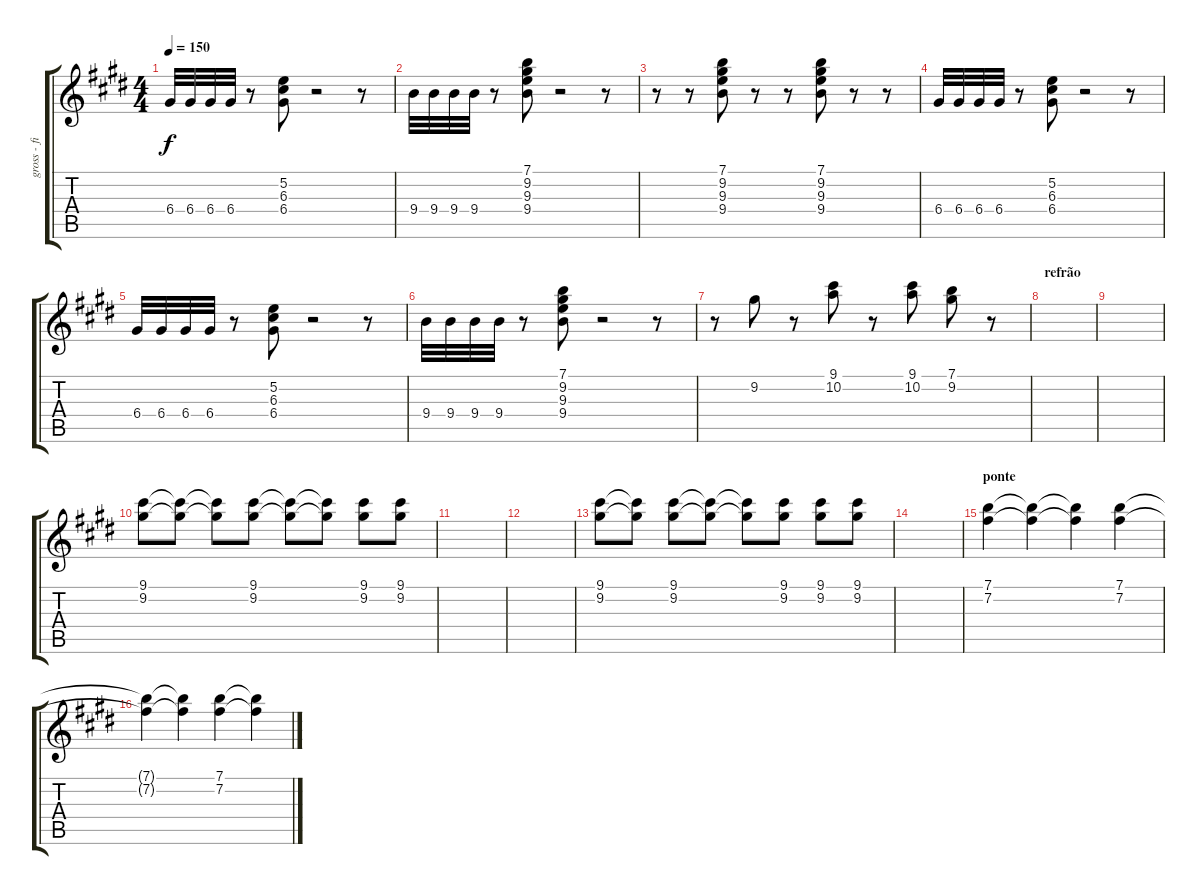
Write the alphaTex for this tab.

\track ("gross - fills" "gross - fi") {instrument distortionguitar}
\staff {score tabs}
\tuning (E4 B3 G3 D3 A2 E2) {hide}
\ts (4 4)
\tempo 150
\clef g2
\ks e
6.4.32{dy f} 6.4.32 6.4.32 6.4.32 r.8 (5.2 6.3 6.4).8 r.2 r.8 |
9.4.32 9.4.32 9.4.32 9.4.32 r.8 (7.1 9.2 9.3 9.4).8 r.2 r.8 |
r.8 r.8 (7.1 9.2 9.3 9.4).8 r.8 r.8 (7.1 9.2 9.3 9.4).8 r.8 r.8 |
6.4.32 6.4.32 6.4.32 6.4.32 r.8 (5.2 6.3 6.4).8 r.2 r.8 |
6.4.32 6.4.32 6.4.32 6.4.32 r.8 (5.2 6.3 6.4).8 r.2 r.8 |
9.4.32 9.4.32 9.4.32 9.4.32 r.8 (7.1 9.2 9.3 9.4).8 r.2 r.8 |
r.8 9.2.8 r.8 (9.1 10.2).8 r.8 (9.1 10.2).8 (7.1 9.2).8 r.8 |
\section ("" "refrão")
|
|
(9.1 9.2).8 (9.1{t} 9.2{t}).8 (9.1{t} 9.2{t}).8 (9.1 9.2).8 (9.1{t} 9.2{t}).8 (9.1{t} 9.2{t}).8 (9.1 9.2).8 (9.1 9.2).8 |
|
|
(9.1 9.2).8 (9.1{t} 9.2{t}).8 (9.1 9.2).8 (9.1{t} 9.2{t}).8 (9.1{t} 9.2{t}).8 (9.1 9.2).8 (9.1 9.2).8 (9.1 9.2).8 |
|
\section ("" "ponte")
(7.1 7.2).4 (7.1{t} 7.2{t}).4 (7.1{t} 7.2{t}).4 (7.1 7.2).4 |
(7.1{t} 7.2{t}).4 (7.1{t} 7.2{t}).4 (7.1 7.2).4 (7.1{t} 7.2{t}).4
